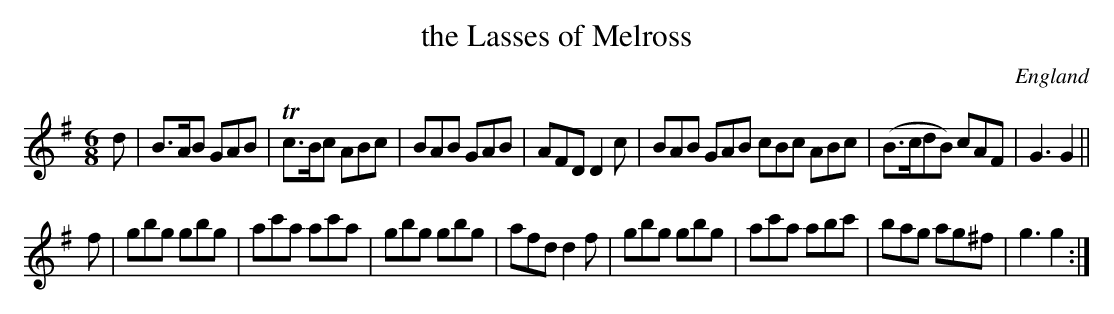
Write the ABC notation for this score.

X:1
T:the Lasses of Melross
L:1/8
M:6/8
O:England
K:G major
d |\
B>AB GAB | Tc>Bc ABc | BAB GAB | AFD D2c |\
BAB GAB cBc ABc | (B>cdB) cAF | G3 G2 ||
f |\
gbg gbg | ac'a ac'a | gbg gbg | afd d2f |\
gbg gbg | ac'a abc' | bag ag^f | g3 g2 :|
